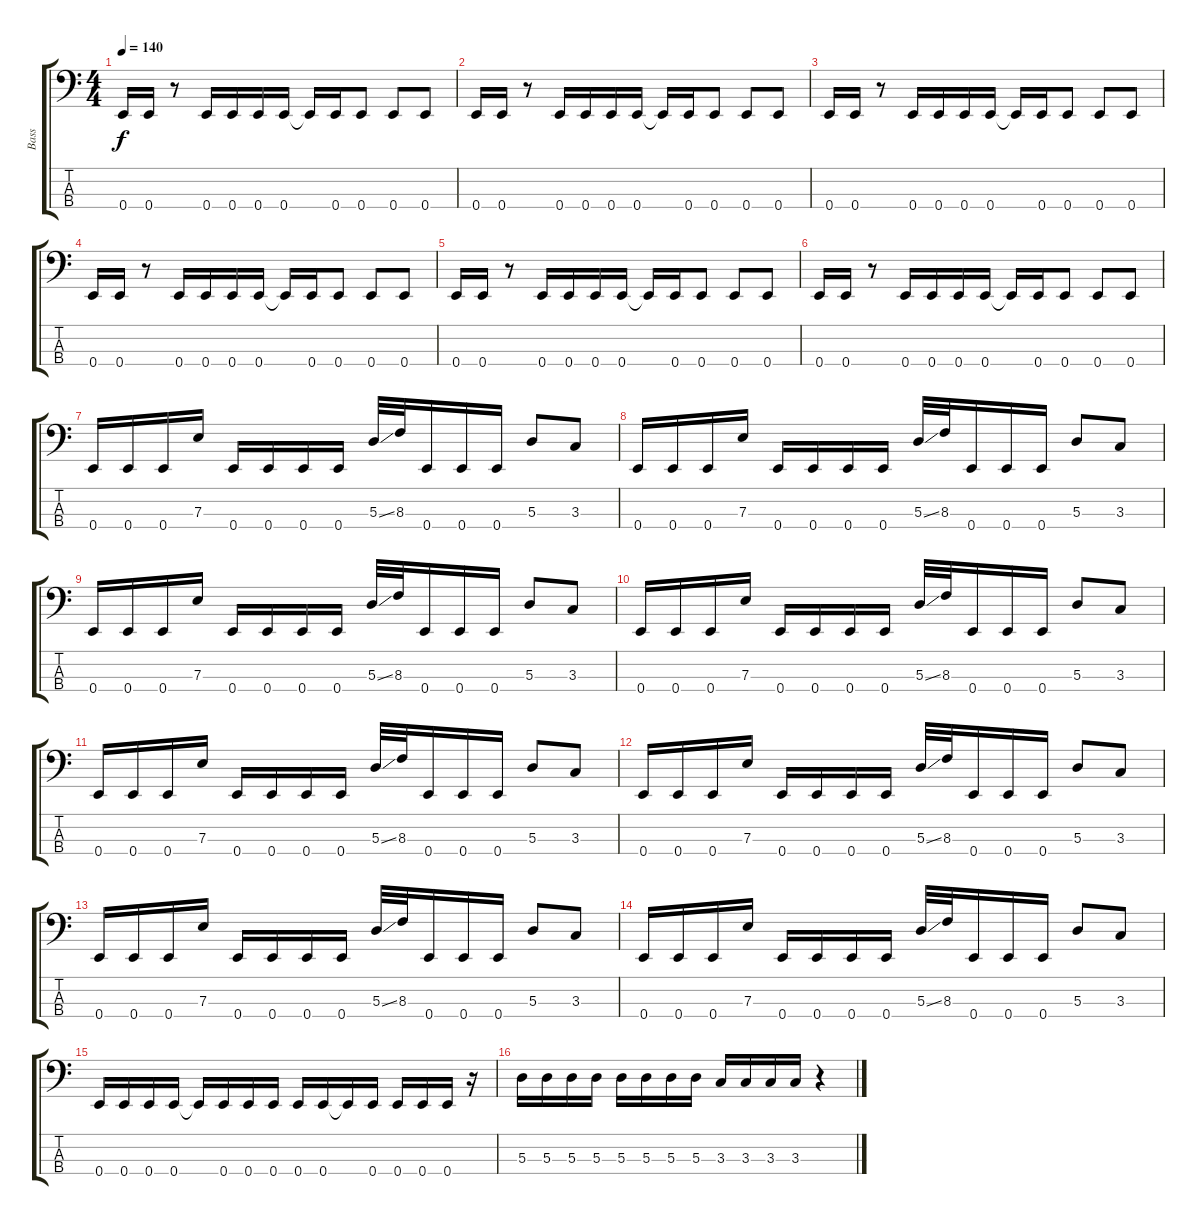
\track ("Bass" "Bass") {instrument electricbasspick}
\staff {score tabs}
\tuning (G2 D2 A1 E1) {hide}
\ts (4 4)
\tempo 140
\clef f4
\ks c
0.4.16{dy f} 0.4.16 r.8 0.4.16 0.4.16 0.4.16 0.4.16 0.4{t}.16 0.4.16 0.4.8 0.4.8 0.4.8 |
0.4.16 0.4.16 r.8 0.4.16 0.4.16 0.4.16 0.4.16 0.4{t}.16 0.4.16 0.4.8 0.4.8 0.4.8 |
0.4.16 0.4.16 r.8 0.4.16 0.4.16 0.4.16 0.4.16 0.4{t}.16 0.4.16 0.4.8 0.4.8 0.4.8 |
0.4.16 0.4.16 r.8 0.4.16 0.4.16 0.4.16 0.4.16 0.4{t}.16 0.4.16 0.4.8 0.4.8 0.4.8 |
0.4.16 0.4.16 r.8 0.4.16 0.4.16 0.4.16 0.4.16 0.4{t}.16 0.4.16 0.4.8 0.4.8 0.4.8 |
0.4.16 0.4.16 r.8 0.4.16 0.4.16 0.4.16 0.4.16 0.4{t}.16 0.4.16 0.4.8 0.4.8 0.4.8 |
0.4.16 0.4.16 0.4.16 7.3.16 0.4.16 0.4.16 0.4.16 0.4.16 5.3{ss}.32 8.3.32 0.4.16 0.4.16 0.4.16 5.3.8 3.3.8 |
0.4.16 0.4.16 0.4.16 7.3.16 0.4.16 0.4.16 0.4.16 0.4.16 5.3{ss}.32 8.3.32 0.4.16 0.4.16 0.4.16 5.3.8 3.3.8 |
0.4.16 0.4.16 0.4.16 7.3.16 0.4.16 0.4.16 0.4.16 0.4.16 5.3{ss}.32 8.3.32 0.4.16 0.4.16 0.4.16 5.3.8 3.3.8 |
0.4.16 0.4.16 0.4.16 7.3.16 0.4.16 0.4.16 0.4.16 0.4.16 5.3{ss}.32 8.3.32 0.4.16 0.4.16 0.4.16 5.3.8 3.3.8 |
0.4.16 0.4.16 0.4.16 7.3.16 0.4.16 0.4.16 0.4.16 0.4.16 5.3{ss}.32 8.3.32 0.4.16 0.4.16 0.4.16 5.3.8 3.3.8 |
0.4.16 0.4.16 0.4.16 7.3.16 0.4.16 0.4.16 0.4.16 0.4.16 5.3{ss}.32 8.3.32 0.4.16 0.4.16 0.4.16 5.3.8 3.3.8 |
0.4.16 0.4.16 0.4.16 7.3.16 0.4.16 0.4.16 0.4.16 0.4.16 5.3{ss}.32 8.3.32 0.4.16 0.4.16 0.4.16 5.3.8 3.3.8 |
0.4.16 0.4.16 0.4.16 7.3.16 0.4.16 0.4.16 0.4.16 0.4.16 5.3{ss}.32 8.3.32 0.4.16 0.4.16 0.4.16 5.3.8 3.3.8 |
0.4.16 0.4.16 0.4.16 0.4.16 0.4{t}.16 0.4.16 0.4.16 0.4.16 0.4.16 0.4.16 0.4{t}.16 0.4.16 0.4.16 0.4.16 0.4.16 r.16 |
5.3.16 5.3.16 5.3.16 5.3.16 5.3.16 5.3.16 5.3.16 5.3.16 3.3.16 3.3.16 3.3.16 3.3.16 r.4
